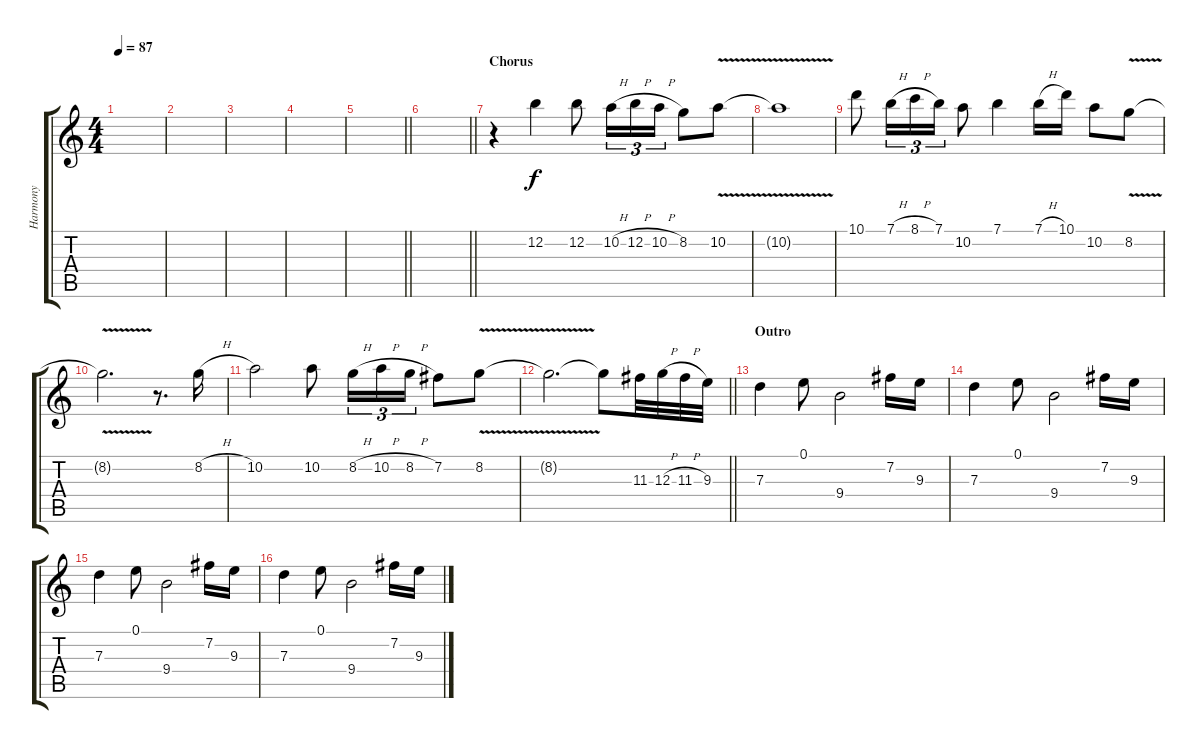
\track ("Harmony" "Harmony") {instrument overdrivenguitar}
\staff {score tabs}
\tuning (E4 B3 G3 D3 A2 E2) {hide}
\ts (4 4)
\tempo 87
\clef g2
\ks c
|
|
|
|
\barLineRight lightlight
|
\section ("" "")
\barLineRight lightlight
|
\section ("" "Chorus")
r.4 12.2.4 12.2.8 10.2{h}.16{tu (3 2)} 12.2{h}.16{tu (3 2)} 10.2{h}.16{tu (3 2)} 8.2.8 10.2{v}.8 |
10.2{t}.1 |
10.1.8 7.1{h}.16{tu (3 2)} 8.1{h}.16{tu (3 2)} 7.1.16{tu (3 2)} 10.2.8 7.1.4 7.1{h}.16 10.1.16 10.2.8 8.2{v}.8 |
8.2{t}.2{d} r.8{d} 8.2{h}.16 |
10.2.2 10.2.8 8.2{h}.16{tu (3 2)} 10.2{h}.16{tu (3 2)} 8.2{h}.16{tu (3 2)} 7.2.8 8.2{v}.8 |
\barLineRight lightlight
8.2{t}.2{d} 8.2{t}.8 11.3.32 12.3{h}.32 11.3{h}.32 9.3.32 |
\section ("" "Outro")
7.3.4 0.1.8 9.4.2 7.2.16 9.3.16 |
7.3.4{volume 12} 0.1.8 9.4.2 7.2.16 9.3.16 |
7.3.4 0.1.8 9.4.2 7.2.16 9.3.16 |
7.3.4{volume 10} 0.1.8 9.4.2 7.2.16 9.3.16
